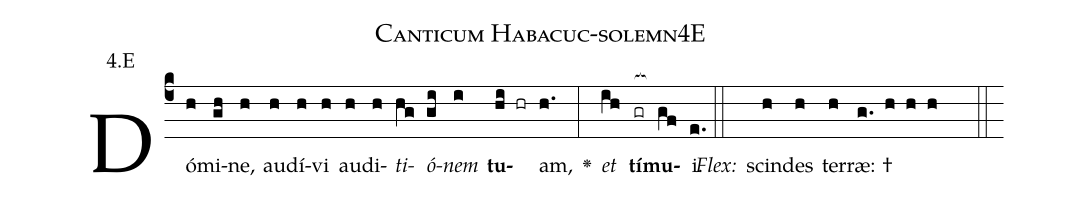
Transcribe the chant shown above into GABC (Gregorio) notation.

name: Canticum Habacuc-solemn4E;
annotation: 4.E;
%%
(c4)Dó(h)mi(gh)ne,(h) au(h)dí(h)vi(h) au(h)di(h)<i>ti</i>(hg)<i>ó</i>(gi)<i>nem</i>(i) <b>tu</b>(hi hr)am,(h.) <v>\greheightstar</v>(:) <i>et</i>(ih) <b>tí</b>(gr[ocb:1{])<b>mu</b>(gf[ocb:0}])i.(e.) (::)
<i>Flex:</i>()  scin(h)des(h) ter(h)ræ: †(g. h h h  ::)

%E(h) u(g) o(h) u(ih) a(gf) e.(e.) (::)
